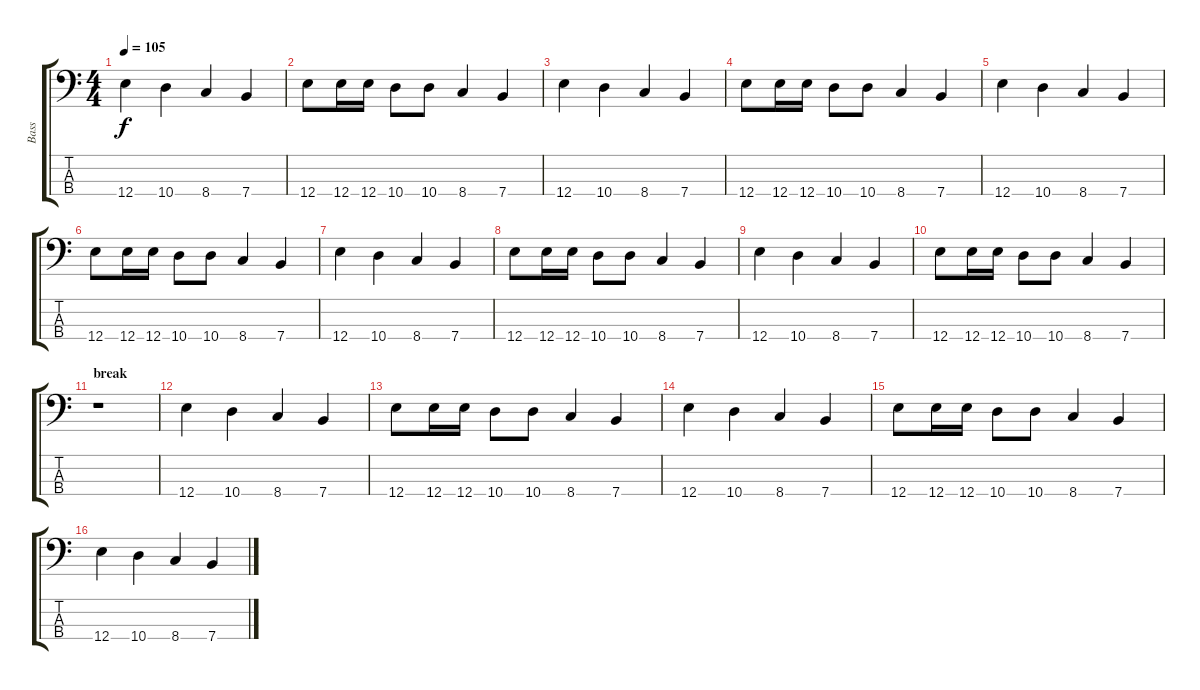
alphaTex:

\track ("Bass" "Bass") {instrument slapbass2}
\staff {score tabs}
\tuning (G2 D2 A1 E1) {hide}
\ts (4 4)
\tempo 105
\clef f4
\ks c
12.4.4{dy f} 10.4.4 8.4.4 7.4.4 |
12.4.8 12.4.16 12.4.16 10.4.8 10.4.8 8.4.4 7.4.4 |
12.4.4 10.4.4 8.4.4 7.4.4 |
12.4.8 12.4.16 12.4.16 10.4.8 10.4.8 8.4.4 7.4.4 |
12.4.4 10.4.4 8.4.4 7.4.4 |
12.4.8 12.4.16 12.4.16 10.4.8 10.4.8 8.4.4 7.4.4 |
12.4.4 10.4.4 8.4.4 7.4.4 |
12.4.8 12.4.16 12.4.16 10.4.8 10.4.8 8.4.4 7.4.4 |
12.4.4 10.4.4 8.4.4 7.4.4 |
12.4.8 12.4.16 12.4.16 10.4.8 10.4.8 8.4.4 7.4.4 |
\section ("" "break")
r.1 |
12.4.4 10.4.4 8.4.4 7.4.4 |
12.4.8 12.4.16 12.4.16 10.4.8 10.4.8 8.4.4 7.4.4 |
12.4.4 10.4.4 8.4.4 7.4.4 |
12.4.8 12.4.16 12.4.16 10.4.8 10.4.8 8.4.4 7.4.4 |
12.4.4 10.4.4 8.4.4 7.4.4
